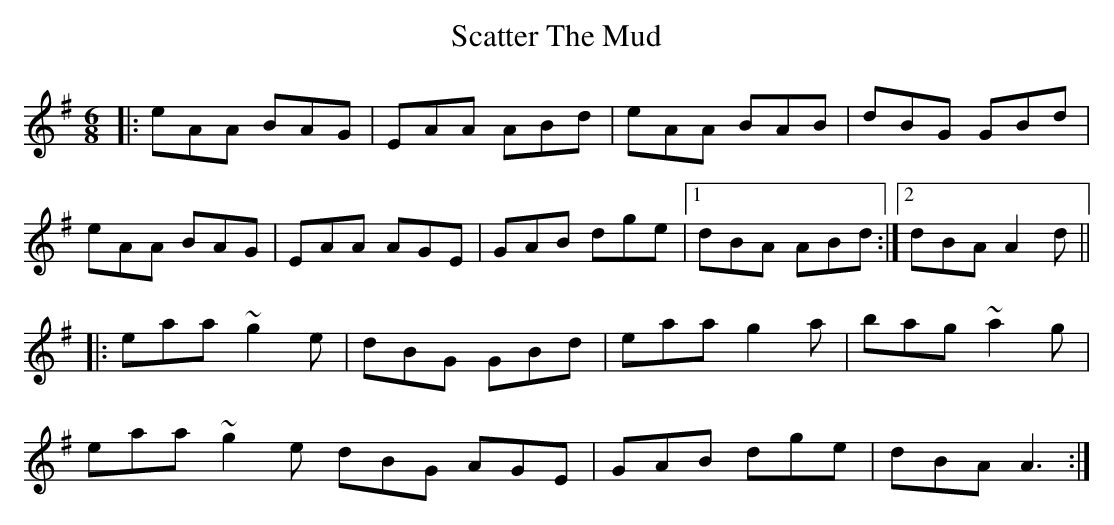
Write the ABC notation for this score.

X:1
T: Scatter The Mud
M: 6/8
L: 1/8
K: Ador
|:eAA BAG|EAA ABd|eAA BAB|dBG GBd|
eAA BAG|EAA AGE|GAB dge|1 dBA ABd:|2 dBA A2d||
|:eaa ~g2e|dBG GBd|eaa g2a|bag ~a2g|
eaa ~g2e dBG AGE|GAB dge|dBA A3:|
